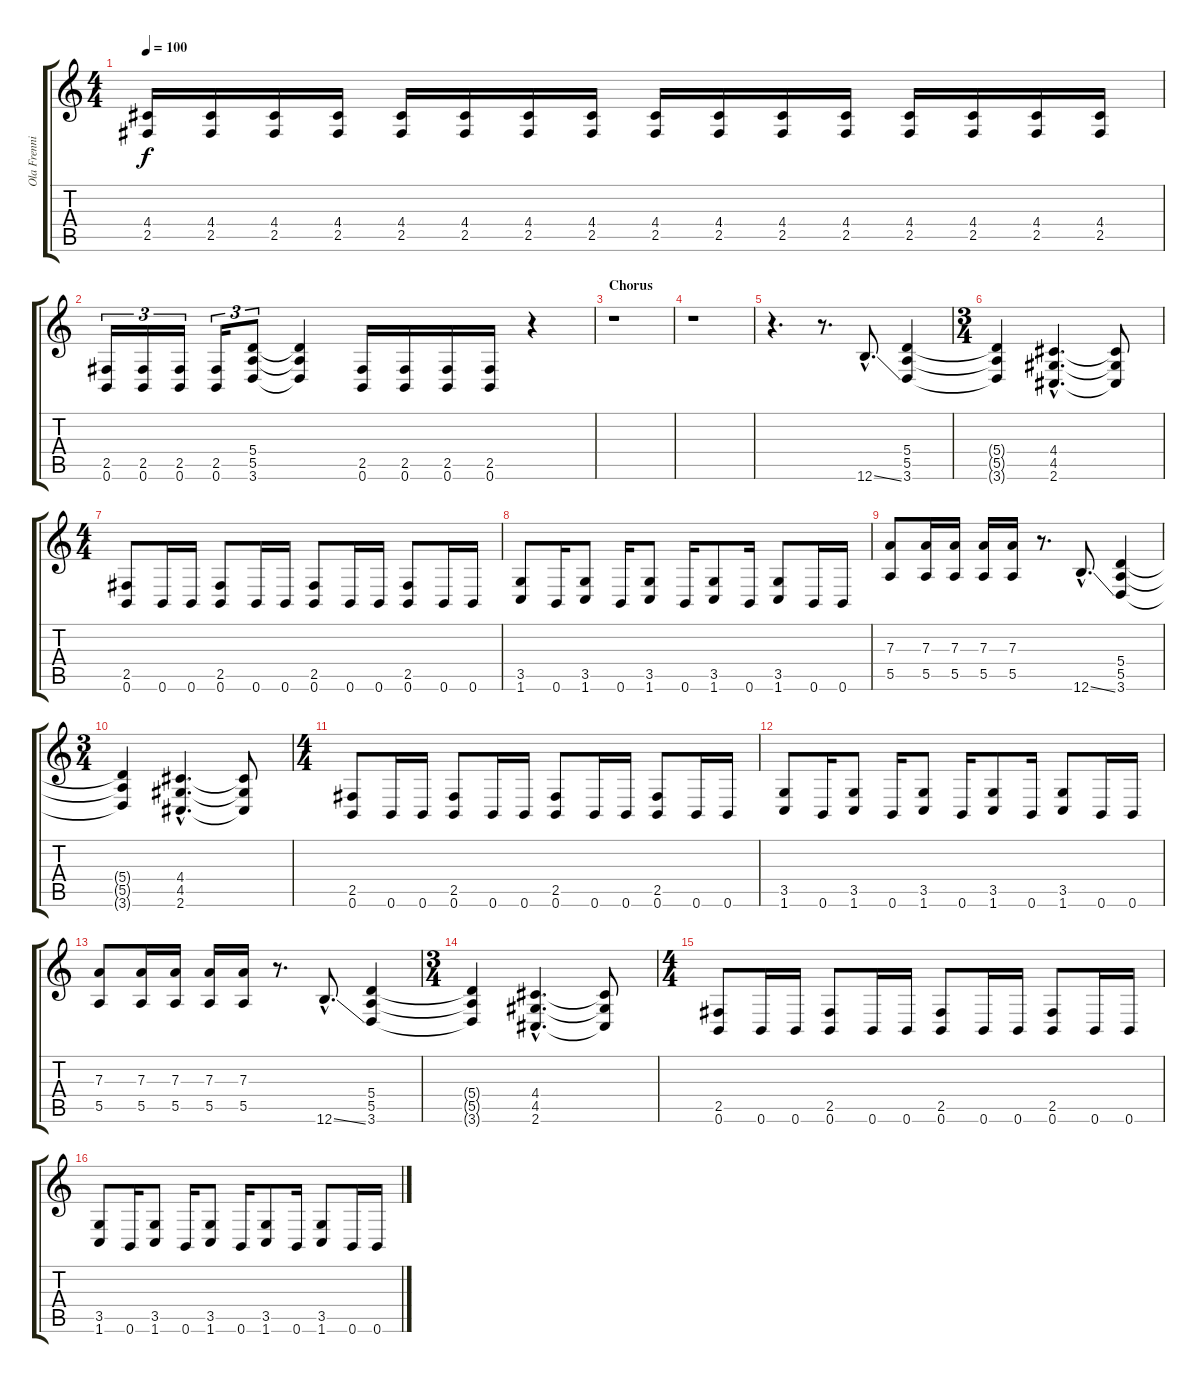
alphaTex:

\track ("Ola Frenning" "Ola Frenni") {instrument overdrivenguitar}
\staff {score tabs}
\tuning (B3 Gb3 D3 A2 E2 B1) {hide}
\ts (4 4)
\tempo 100
\clef g2
\ks c
(4.4 2.5).16{dy f} (4.4 2.5).16 (4.4 2.5).16 (4.4 2.5).16 (4.4 2.5).16 (4.4 2.5).16 (4.4 2.5).16 (4.4 2.5).16 (4.4 2.5).16 (4.4 2.5).16 (4.4 2.5).16 (4.4 2.5).16 (4.4 2.5).16 (4.4 2.5).16 (4.4 2.5).16 (4.4 2.5).16 |
(2.5 0.6).16{tu (3 2)} (2.5 0.6).16{tu (3 2)} (2.5 0.6).16{tu (3 2)} (2.5 0.6).16{tu (3 2)} (5.4 5.5 3.6).8{tu (3 2)} (5.4{t} 5.5{t} 3.6{t}).4 (2.5 0.6).16 (2.5 0.6).16 (2.5 0.6).16 (2.5 0.6).16 r.4 |
\section ("" "Chorus")
r.1 |
r.1 |
r.4{d} r.8{d} 12.6{ss hac}.8{d} (5.4 5.5 3.6).4 |
\ts (3 4)
(5.4{t} 5.5{t} 3.6{t}).4 (4.4{hac} 4.5{hac} 2.6{hac}).4{d} (4.4{t} 4.5{t} 2.6{t}).8 |
\ts (4 4)
(2.5 0.6).8 0.6.16 0.6.16 (2.5 0.6).8 0.6.16 0.6.16 (2.5 0.6).8 0.6.16 0.6.16 (2.5 0.6).8 0.6.16 0.6.16 |
(3.5 1.6).8 0.6.16 (3.5 1.6).8 0.6.16 (3.5 1.6).8 0.6.16 (3.5 1.6).8 0.6.16 (3.5 1.6).8 0.6.16 0.6.16 |
(7.3 5.5).8 (7.3 5.5).16 (7.3 5.5).16 (7.3 5.5).16 (7.3 5.5).16 r.8{d} 12.6{ss hac}.8{d} (5.4 5.5 3.6).4 |
\ts (3 4)
(5.4{t} 5.5{t} 3.6{t}).4 (4.4{hac} 4.5{hac} 2.6{hac}).4{d} (4.4{t} 4.5{t} 2.6{t}).8 |
\ts (4 4)
(2.5 0.6).8 0.6.16 0.6.16 (2.5 0.6).8 0.6.16 0.6.16 (2.5 0.6).8 0.6.16 0.6.16 (2.5 0.6).8 0.6.16 0.6.16 |
(3.5 1.6).8 0.6.16 (3.5 1.6).8 0.6.16 (3.5 1.6).8 0.6.16 (3.5 1.6).8 0.6.16 (3.5 1.6).8 0.6.16 0.6.16 |
(7.3 5.5).8 (7.3 5.5).16 (7.3 5.5).16 (7.3 5.5).16 (7.3 5.5).16 r.8{d} 12.6{ss hac}.8{d} (5.4 5.5 3.6).4 |
\ts (3 4)
(5.4{t} 5.5{t} 3.6{t}).4 (4.4{hac} 4.5{hac} 2.6{hac}).4{d} (4.4{t} 4.5{t} 2.6{t}).8 |
\ts (4 4)
(2.5 0.6).8 0.6.16 0.6.16 (2.5 0.6).8 0.6.16 0.6.16 (2.5 0.6).8 0.6.16 0.6.16 (2.5 0.6).8 0.6.16 0.6.16 |
(3.5 1.6).8 0.6.16 (3.5 1.6).8 0.6.16 (3.5 1.6).8 0.6.16 (3.5 1.6).8 0.6.16 (3.5 1.6).8 0.6.16 0.6.16
